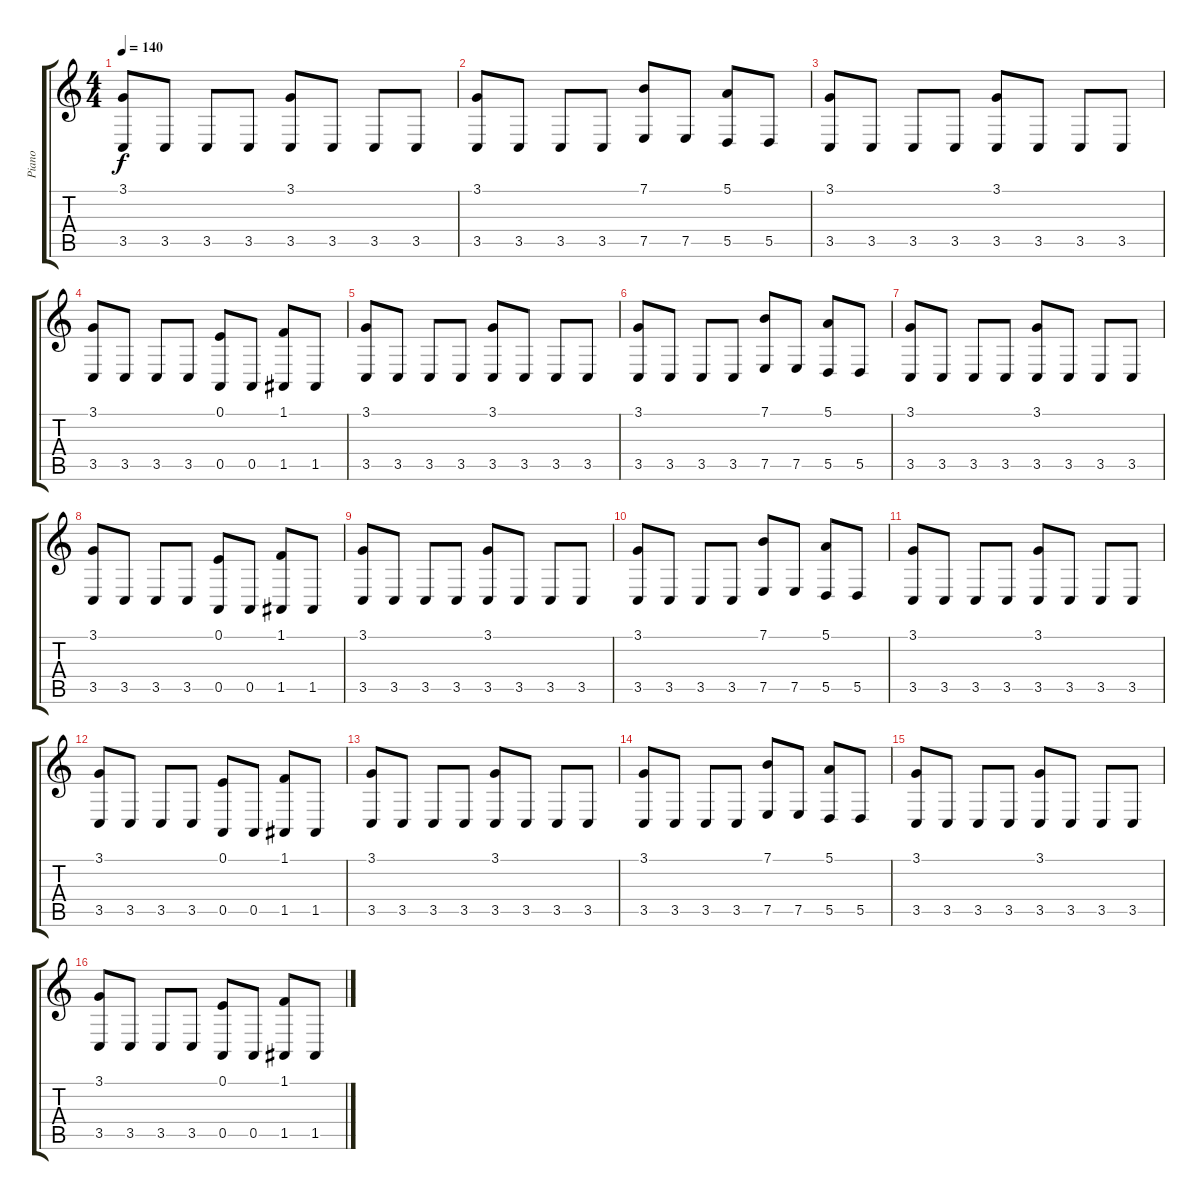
\track ("Piano" "Piano") {instrument acousticgrandpiano}
\staff {score tabs}
\tuning (E4 B3 G3 D3 A2 E2) {hide}
\ts (4 4)
\tempo 140
\clef g2
\ks c
(3.1 3.5).8{dy f} 3.5.8 3.5.8 3.5.8 (3.1 3.5).8 3.5.8 3.5.8 3.5.8 |
(3.1 3.5).8 3.5.8 3.5.8 3.5.8 (7.1 7.5).8 7.5.8 (5.1 5.5).8 5.5.8 |
(3.1 3.5).8 3.5.8 3.5.8 3.5.8 (3.1 3.5).8 3.5.8 3.5.8 3.5.8 |
(3.1 3.5).8 3.5.8 3.5.8 3.5.8 (0.1 0.5).8 0.5.8 (1.1 1.5).8 1.5.8 |
(3.1 3.5).8 3.5.8 3.5.8 3.5.8 (3.1 3.5).8 3.5.8 3.5.8 3.5.8 |
(3.1 3.5).8 3.5.8 3.5.8 3.5.8 (7.1 7.5).8 7.5.8 (5.1 5.5).8 5.5.8 |
(3.1 3.5).8 3.5.8 3.5.8 3.5.8 (3.1 3.5).8 3.5.8 3.5.8 3.5.8 |
(3.1 3.5).8 3.5.8 3.5.8 3.5.8 (0.1 0.5).8 0.5.8 (1.1 1.5).8 1.5.8 |
(3.1 3.5).8 3.5.8 3.5.8 3.5.8 (3.1 3.5).8 3.5.8 3.5.8 3.5.8 |
(3.1 3.5).8 3.5.8 3.5.8 3.5.8 (7.1 7.5).8 7.5.8 (5.1 5.5).8 5.5.8 |
(3.1 3.5).8 3.5.8 3.5.8 3.5.8 (3.1 3.5).8 3.5.8 3.5.8 3.5.8 |
(3.1 3.5).8 3.5.8 3.5.8 3.5.8 (0.1 0.5).8 0.5.8 (1.1 1.5).8 1.5.8 |
(3.1 3.5).8 3.5.8 3.5.8 3.5.8 (3.1 3.5).8 3.5.8 3.5.8 3.5.8 |
(3.1 3.5).8 3.5.8 3.5.8 3.5.8 (7.1 7.5).8 7.5.8 (5.1 5.5).8 5.5.8 |
(3.1 3.5).8 3.5.8 3.5.8 3.5.8 (3.1 3.5).8 3.5.8 3.5.8 3.5.8 |
(3.1 3.5).8 3.5.8 3.5.8 3.5.8 (0.1 0.5).8 0.5.8 (1.1 1.5).8 1.5.8
